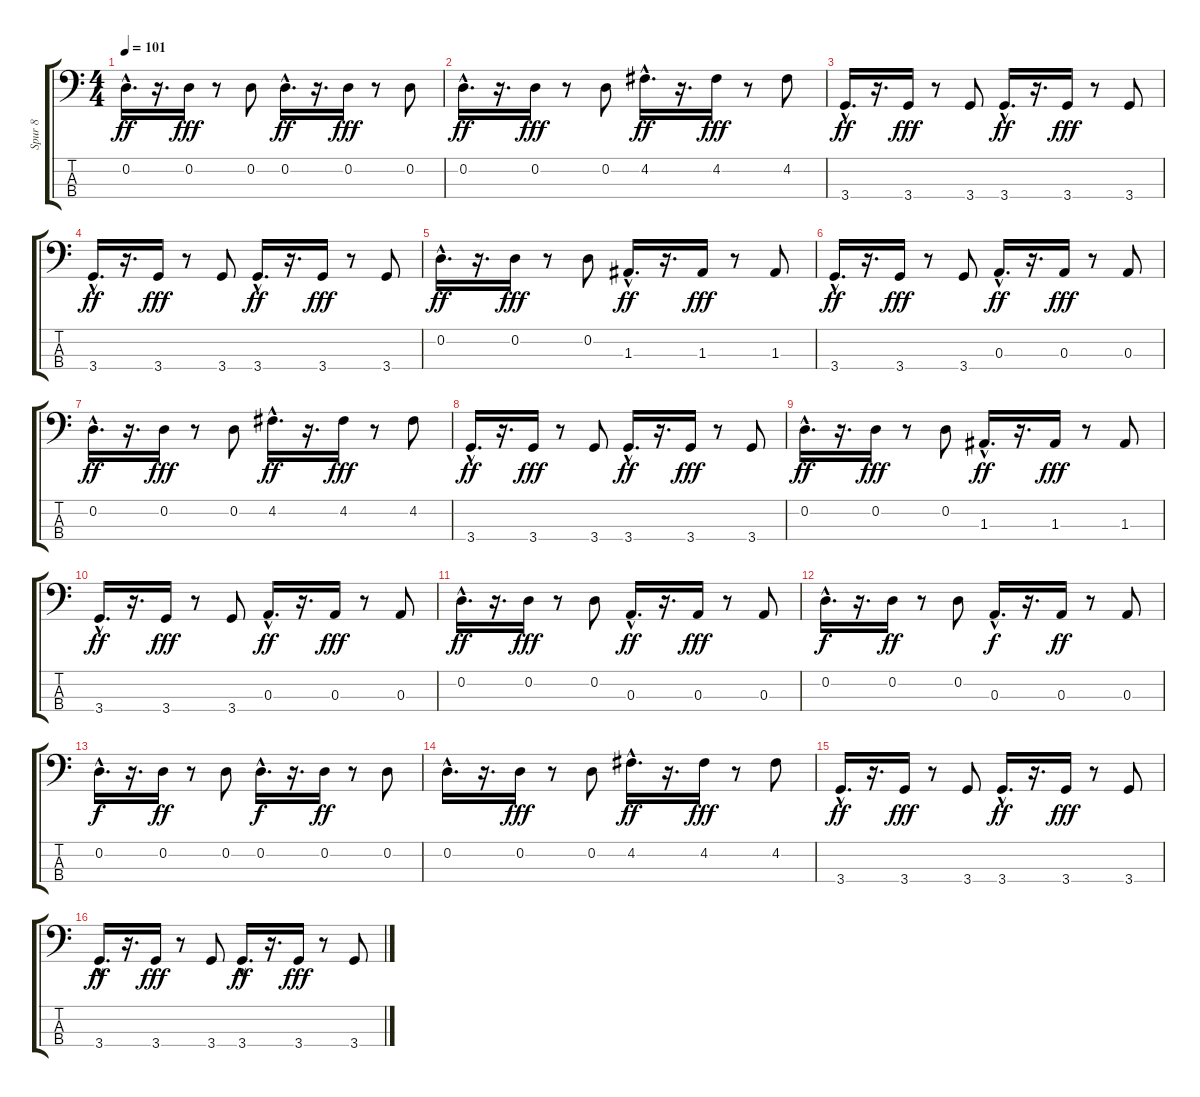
\track ("Spur 8" "Spur 8") {instrument electricbassfinger}
\staff {score tabs}
\tuning (G2 D2 A1 E1) {hide}
\ts (4 4)
\tempo 101
\clef f4
\ks c
0.2{hac}.16{d dy ff} r.16{d} 0.2.16{dy fff} r.8 0.2.8 0.2{hac}.16{d dy ff} r.16{d} 0.2.16{dy fff} r.8 0.2.8 |
0.2{hac}.16{d dy ff} r.16{d} 0.2.16{dy fff} r.8 0.2.8 4.2{hac}.16{d dy ff} r.16{d} 4.2.16{dy fff} r.8 4.2.8 |
3.4{hac}.16{d dy ff} r.16{d} 3.4.16{dy fff} r.8 3.4.8 3.4{hac}.16{d dy ff} r.16{d} 3.4.16{dy fff} r.8 3.4.8 |
3.4{hac}.16{d dy ff} r.16{d} 3.4.16{dy fff} r.8 3.4.8 3.4{hac}.16{d dy ff} r.16{d} 3.4.16{dy fff} r.8 3.4.8 |
0.2{hac}.16{d dy ff} r.16{d} 0.2.16{dy fff} r.8 0.2.8 1.3{hac}.16{d dy ff} r.16{d} 1.3.16{dy fff} r.8 1.3.8 |
3.4{hac}.16{d dy ff} r.16{d} 3.4.16{dy fff} r.8 3.4.8 0.3{hac}.16{d dy ff} r.16{d} 0.3.16{dy fff} r.8 0.3.8 |
0.2{hac}.16{d dy ff} r.16{d} 0.2.16{dy fff} r.8 0.2.8 4.2{hac}.16{d dy ff} r.16{d} 4.2.16{dy fff} r.8 4.2.8 |
3.4{hac}.16{d dy ff} r.16{d} 3.4.16{dy fff} r.8 3.4.8 3.4{hac}.16{d dy ff} r.16{d} 3.4.16{dy fff} r.8 3.4.8 |
0.2{hac}.16{d dy ff} r.16{d} 0.2.16{dy fff} r.8 0.2.8 1.3{hac}.16{d dy ff} r.16{d} 1.3.16{dy fff} r.8 1.3.8 |
3.4{hac}.16{d dy ff} r.16{d} 3.4.16{dy fff} r.8 3.4.8 0.3{hac}.16{d dy ff} r.16{d} 0.3.16{dy fff} r.8 0.3.8 |
0.2{hac}.16{d dy ff} r.16{d} 0.2.16{dy fff} r.8 0.2.8 0.3{hac}.16{d dy ff} r.16{d} 0.3.16{dy fff} r.8 0.3.8 |
0.2{hac}.16{d dy f} r.16{d} 0.2.16{dy ff} r.8 0.2.8 0.3{hac}.16{d dy f} r.16{d} 0.3.16{dy ff} r.8 0.3.8 |
0.2{hac}.16{d dy f} r.16{d} 0.2.16{dy ff} r.8 0.2.8 0.2{hac}.16{d dy f} r.16{d} 0.2.16{dy ff} r.8 0.2.8 |
0.2{hac}.16{d} r.16{d} 0.2.16{dy fff} r.8 0.2.8 4.2{hac}.16{d dy ff} r.16{d} 4.2.16{dy fff} r.8 4.2.8 |
3.4{hac}.16{d dy ff} r.16{d} 3.4.16{dy fff} r.8 3.4.8 3.4{hac}.16{d dy ff} r.16{d} 3.4.16{dy fff} r.8 3.4.8 |
3.4{hac}.16{d dy ff} r.16{d} 3.4.16{dy fff} r.8 3.4.8 3.4{hac}.16{d dy ff} r.16{d} 3.4.16{dy fff} r.8 3.4.8
